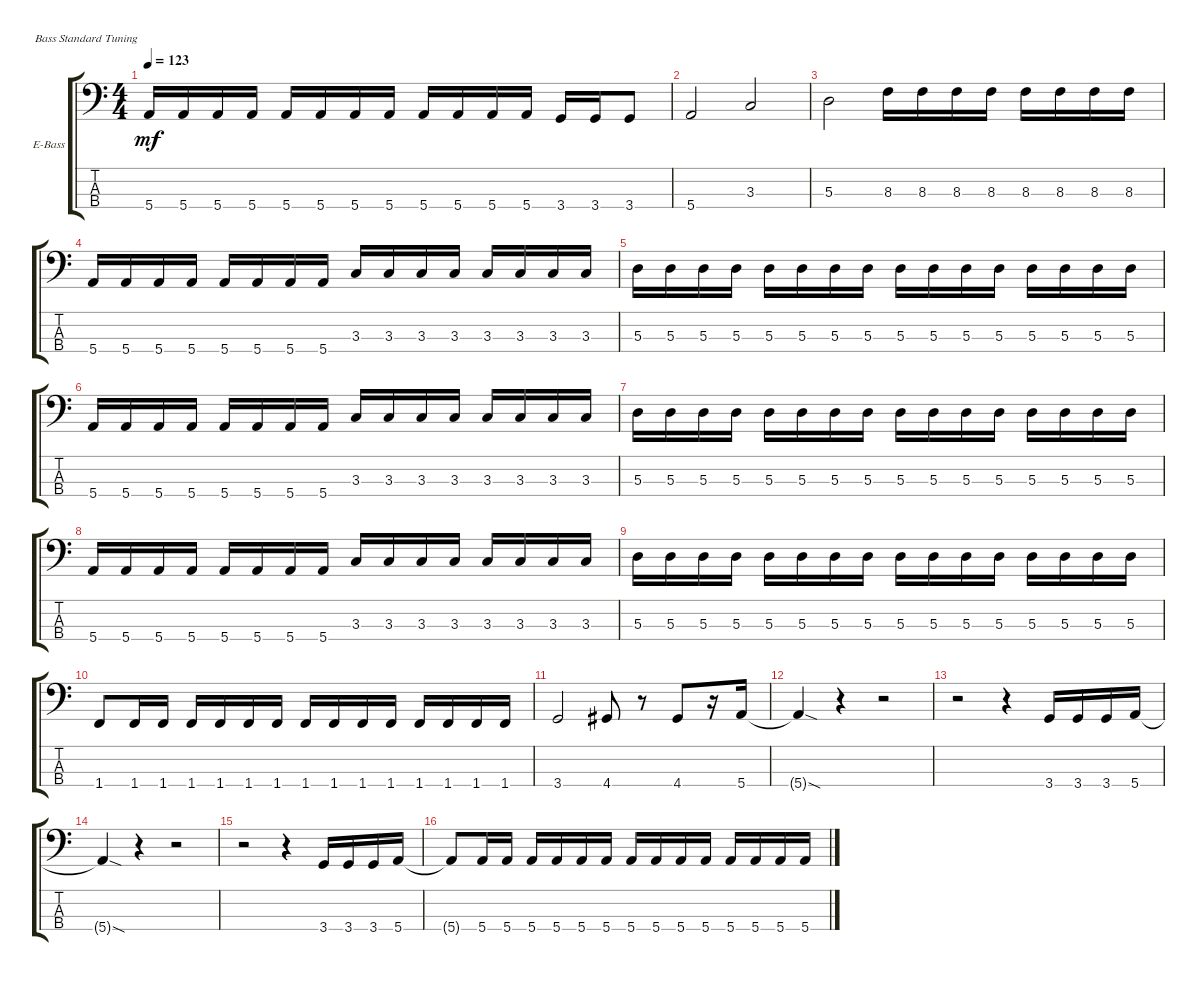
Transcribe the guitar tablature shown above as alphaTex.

\defaultSystemsLayout 4
\bracketExtendMode groupsimilarinstruments
\firstSystemTrackNameOrientation horizontal
\otherSystemsTrackNameOrientation horizontal
\track ("Bass" "E-Bass") {instrument electricbassfinger}
\staff {score tabs}
\tuning (G2 D2 A1 E1)
\ts (4 4)
\tempo 123
\clef f4
\scale
0.333333
\ks c
5.4.16{dy mf} 5.4.16 5.4.16 5.4.16 5.4.16 5.4.16 5.4.16 5.4.16 5.4.16 5.4.16 5.4.16 5.4.16 3.4.16 3.4.16 3.4.8 |
\scale
0.333333 5.4.2 3.3.2 |
\scale
0.333333 5.3.2 8.3.16 8.3.16 8.3.16 8.3.16 8.3.16 8.3.16 8.3.16 8.3.16 |
\scale
0.333333 5.4.16 5.4.16 5.4.16 5.4.16 5.4.16 5.4.16 5.4.16 5.4.16 3.3.16 3.3.16 3.3.16 3.3.16 3.3.16 3.3.16 3.3.16 3.3.16 |
\scale
0.333333 5.3.16 5.3.16 5.3.16 5.3.16 5.3.16 5.3.16 5.3.16 5.3.16 5.3.16 5.3.16 5.3.16 5.3.16 5.3.16 5.3.16 5.3.16 5.3.16 |
\scale
0.333333 5.4.16 5.4.16 5.4.16 5.4.16 5.4.16 5.4.16 5.4.16 5.4.16 3.3.16 3.3.16 3.3.16 3.3.16 3.3.16 3.3.16 3.3.16 3.3.16 |
\scale
0.333333 5.3.16 5.3.16 5.3.16 5.3.16 5.3.16 5.3.16 5.3.16 5.3.16 5.3.16 5.3.16 5.3.16 5.3.16 5.3.16 5.3.16 5.3.16 5.3.16 |
\scale
0.333333 5.4.16 5.4.16 5.4.16 5.4.16 5.4.16 5.4.16 5.4.16 5.4.16 3.3.16 3.3.16 3.3.16 3.3.16 3.3.16 3.3.16 3.3.16 3.3.16 |
\scale
0.333333 5.3.16 5.3.16 5.3.16 5.3.16 5.3.16 5.3.16 5.3.16 5.3.16 5.3.16 5.3.16 5.3.16 5.3.16 5.3.16 5.3.16 5.3.16 5.3.16 |
\scale
0.333333 1.4.8 1.4.16 1.4.16 1.4.16 1.4.16 1.4.16 1.4.16 1.4.16 1.4.16 1.4.16 1.4.16 1.4.16 1.4.16 1.4.16 1.4.16 |
\scale
0.333333 3.4.2 4.4.8 r.8 4.4.8 r.16 5.4.16 |
\scale
0.333333 5.4{sod t}.4 r.4 r.2 |
\scale
0.333333 r.2 r.4 3.4.16 3.4.16 3.4.16 5.4.16 |
\scale
0.333333 5.4{sod t}.4 r.4 r.2 |
\scale
0.333333 r.2 r.4 3.4.16 3.4.16 3.4.16 5.4.16 |
\scale
0.333333 5.4{t}.8 5.4.16 5.4.16 5.4.16 5.4.16 5.4.16 5.4.16 5.4.16 5.4.16 5.4.16 5.4.16 5.4.16 5.4.16 5.4.16 5.4.16
